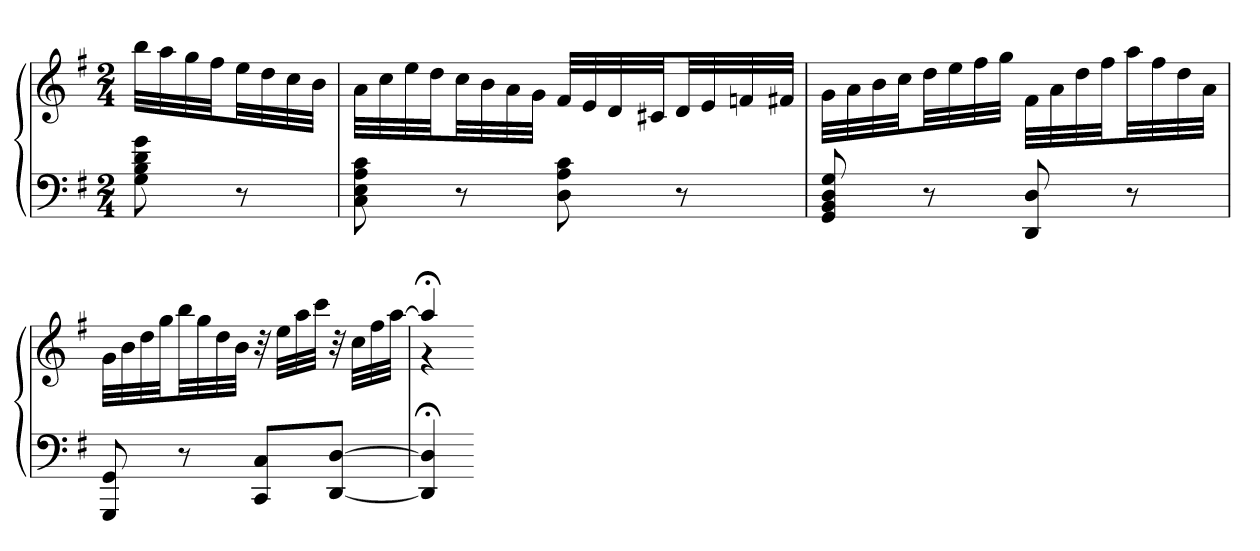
**kern	**kern
*part1	*part1
*staff2	*staff1
*clefF4	*clefG2
*k[f#]	*k[f#]
*G:	*G:
*M2/4	*M2/4
=	=
8G 8B 8d 8g	32bbLLL
.	32aa
.	32gg
.	32ff#JJ
8r	32eeLL
.	32dd
.	32cc
.	32bJJJ
=	=
8C 8E 8A 8c	32aLLL
.	32cc
.	32ee
.	32ddJJ
8r	32ccLL
.	32b
.	32a
.	32gJJJ
8D 8A 8c	32f#LLL
.	32e
.	32d
.	32c#XJJ
8r	32dLL
.	32e
.	32fn
.	32f#XJJJ
=	=
8GG 8BB 8D 8G	32gLLL
.	32a
.	32b
.	32ccJJ
8r	32ddLL
.	32ee
.	32ff#
.	32ggJJJ
8DD 8D	32f#LLL
.	32a
.	32dd
.	32ff#JJ
8r	32aaLL
.	32ff#
.	32dd
.	32aJJJ
=	=
8GGG 8GG	32gLLL
.	32b
.	32dd
.	32ggJJ
8r	32bbLL
.	32gg
.	32dd
.	32bJJJ
8CC 8CL	32r
.	32eeLLL
.	32aa
.	32cccJJJ
[8DD [8DJ	32r
.	32ccLLL
.	32ff#
.	[32aaJJJ
=	=
*	*^
4DD];< 4D];<	4aa;<]	4r
*	*v	*v
=-	=-
*-	*-
